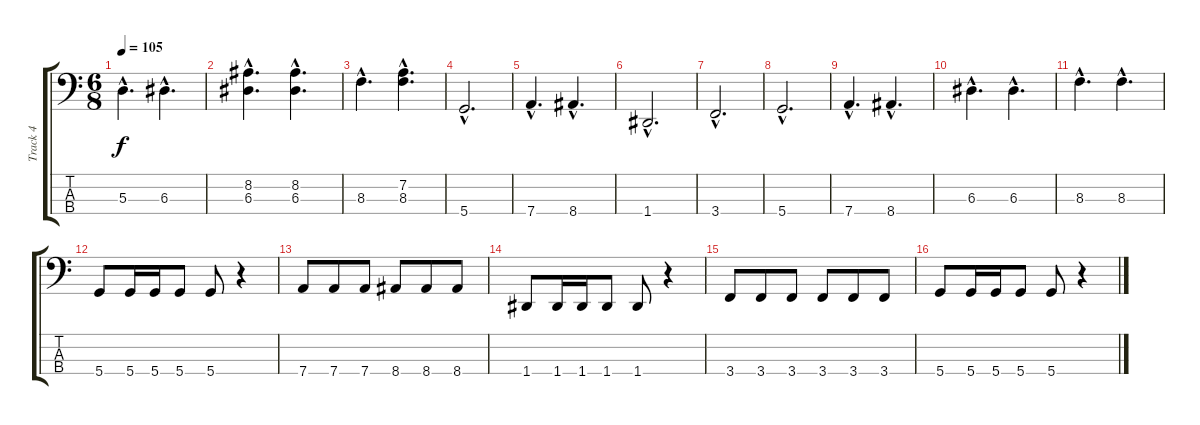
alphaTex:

\track ("Track 4" "Track 4") {instrument electricbassfinger}
\staff {score tabs}
\tuning (G2 D2 A1 D1) {hide}
\ts (6 8)
\tempo 105
\clef f4
\ks c
5.3{hac}.4{d dy f} 6.3{hac}.4{d} |
(8.2{hac} 6.3{hac}).4{d} (8.2{hac} 6.3{hac}).4{d} |
8.3{hac}.4{d} (7.2{hac} 8.3{hac}).4{d} |
5.4{hac}.2{d} |
7.4{hac}.4{d} 8.4{hac}.4{d} |
1.4{hac}.2{d} |
3.4{hac}.2{d} |
5.4{hac}.2{d} |
7.4{hac}.4{d} 8.4{hac}.4{d} |
6.3{hac}.4{d} 6.3{hac}.4{d} |
8.3{hac}.4{d} 8.3{hac}.4{d} |
5.4.8 5.4.16 5.4.16 5.4.8 5.4.8 r.4 |
7.4.8 7.4.8 7.4.8 8.4.8 8.4.8 8.4.8 |
1.4.8 1.4.16 1.4.16 1.4.8 1.4.8 r.4 |
3.4.8 3.4.8 3.4.8 3.4.8 3.4.8 3.4.8 |
5.4.8 5.4.16 5.4.16 5.4.8 5.4.8 r.4
